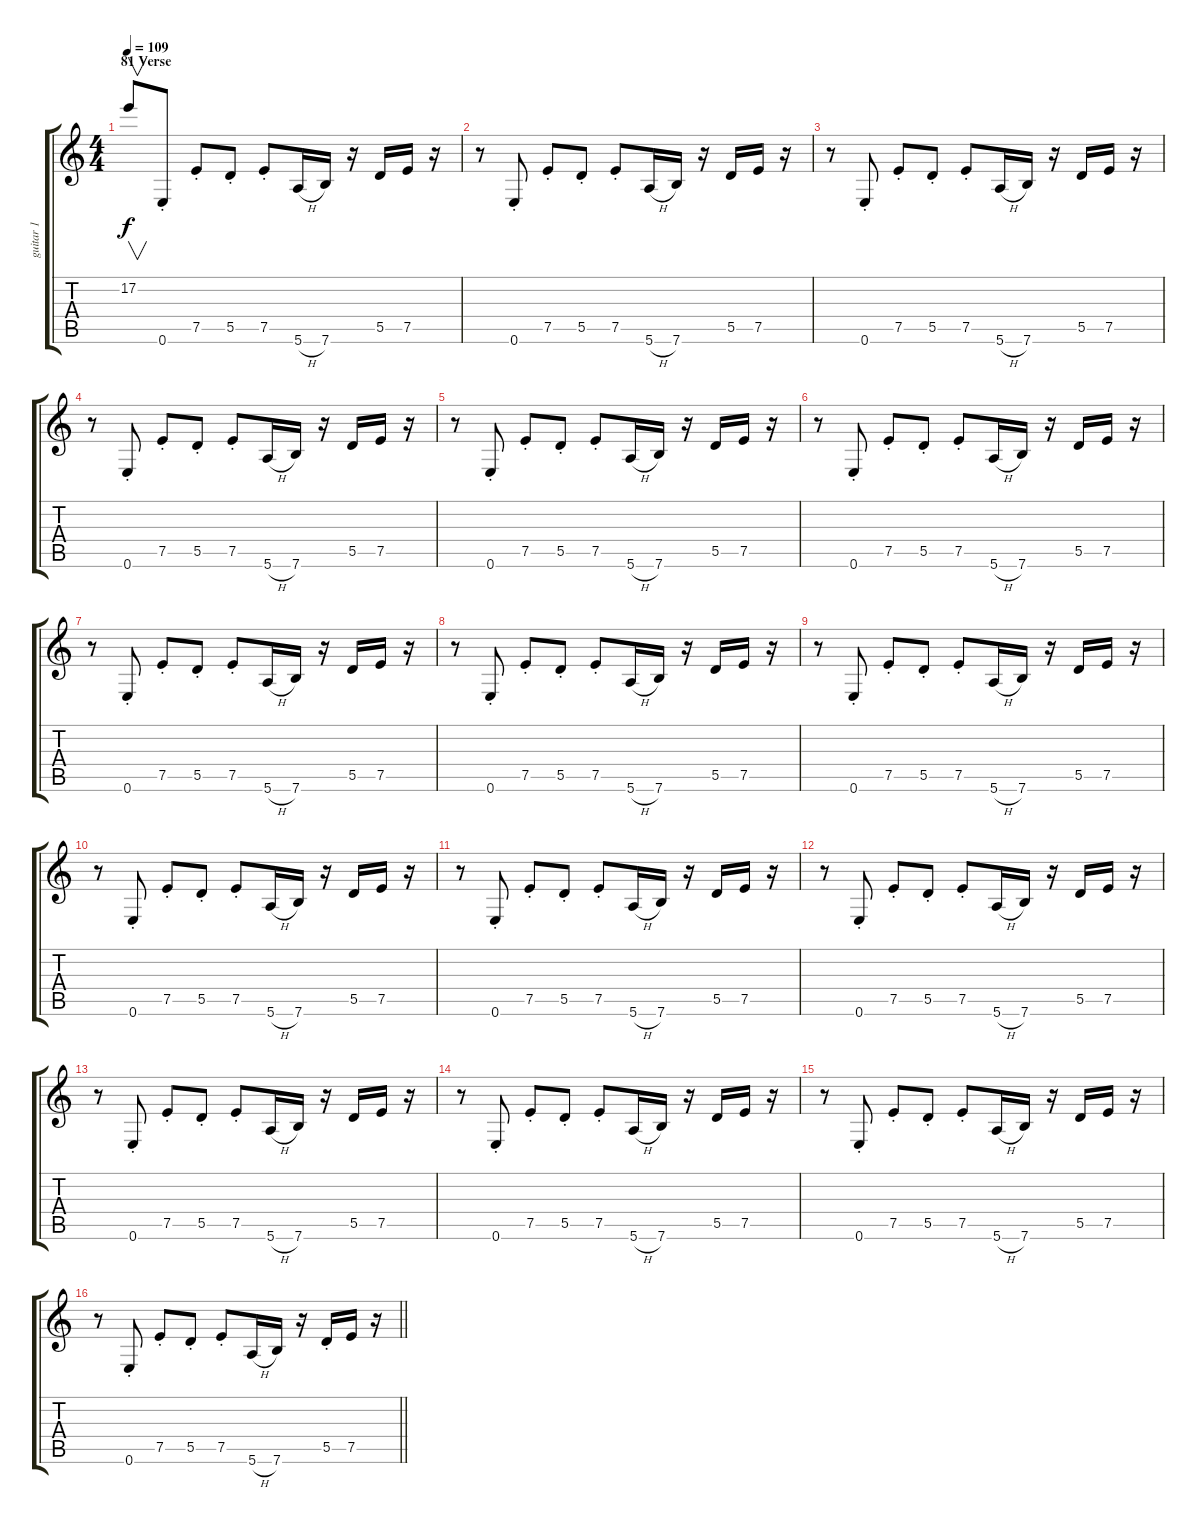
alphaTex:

\track ("guitar 1" "guitar 1") {instrument electricguitarclean}
\staff {score tabs}
\tuning (E4 B3 G3 D3 A2 E2) {hide}
\ts (4 4)
\section ("" "81 Verse")
\tempo 109
\clef g2
\ks c
17.2{t}.8{v dy f} 0.6{st}.8{instrument electricguitarclean} 7.5{st}.8 5.5{st}.8 7.5{st}.8 5.6{h}.16 7.6.16 r.16 5.5.16 7.5.16 r.16 |
r.8 0.6{st}.8 7.5{st}.8 5.5{st}.8 7.5{st}.8 5.6{h}.16 7.6.16 r.16 5.5.16 7.5.16 r.16 |
r.8 0.6{st}.8 7.5{st}.8 5.5{st}.8 7.5{st}.8 5.6{h}.16 7.6.16 r.16 5.5.16 7.5.16 r.16 |
r.8 0.6{st}.8 7.5{st}.8 5.5{st}.8 7.5{st}.8 5.6{h}.16 7.6.16 r.16 5.5.16 7.5.16 r.16 |
r.8 0.6{st}.8 7.5{st}.8 5.5{st}.8 7.5{st}.8 5.6{h}.16 7.6.16 r.16 5.5.16 7.5.16 r.16 |
r.8 0.6{st}.8 7.5{st}.8 5.5{st}.8 7.5{st}.8 5.6{h}.16 7.6.16 r.16 5.5.16 7.5.16 r.16 |
r.8 0.6{st}.8 7.5{st}.8 5.5{st}.8 7.5{st}.8 5.6{h}.16 7.6.16 r.16 5.5.16 7.5.16 r.16 |
r.8 0.6{st}.8 7.5{st}.8 5.5{st}.8 7.5{st}.8 5.6{h}.16 7.6.16 r.16 5.5.16 7.5.16 r.16 |
r.8 0.6{st}.8 7.5{st}.8 5.5{st}.8 7.5{st}.8 5.6{h}.16 7.6.16 r.16 5.5.16 7.5.16 r.16 |
r.8 0.6{st}.8 7.5{st}.8 5.5{st}.8 7.5{st}.8 5.6{h}.16 7.6.16 r.16 5.5.16 7.5.16 r.16 |
r.8 0.6{st}.8 7.5{st}.8 5.5{st}.8 7.5{st}.8 5.6{h}.16 7.6.16 r.16 5.5.16 7.5.16 r.16 |
r.8 0.6{st}.8 7.5{st}.8 5.5{st}.8 7.5{st}.8 5.6{h}.16 7.6.16 r.16 5.5.16 7.5.16 r.16 |
r.8 0.6{st}.8 7.5{st}.8 5.5{st}.8 7.5{st}.8 5.6{h}.16 7.6.16 r.16 5.5.16 7.5.16 r.16 |
r.8 0.6{st}.8 7.5{st}.8 5.5{st}.8 7.5{st}.8 5.6{h}.16 7.6.16 r.16 5.5.16 7.5.16 r.16 |
r.8 0.6{st}.8 7.5{st}.8 5.5{st}.8 7.5{st}.8 5.6{h}.16 7.6.16 r.16 5.5.16 7.5.16 r.16 |
\barLineRight lightlight
r.8 0.6{st}.8 7.5{st}.8 5.5{st}.8 7.5{st}.8 5.6{h}.16 7.6.16 r.16 5.5{st}.16 7.5.16 r.16
